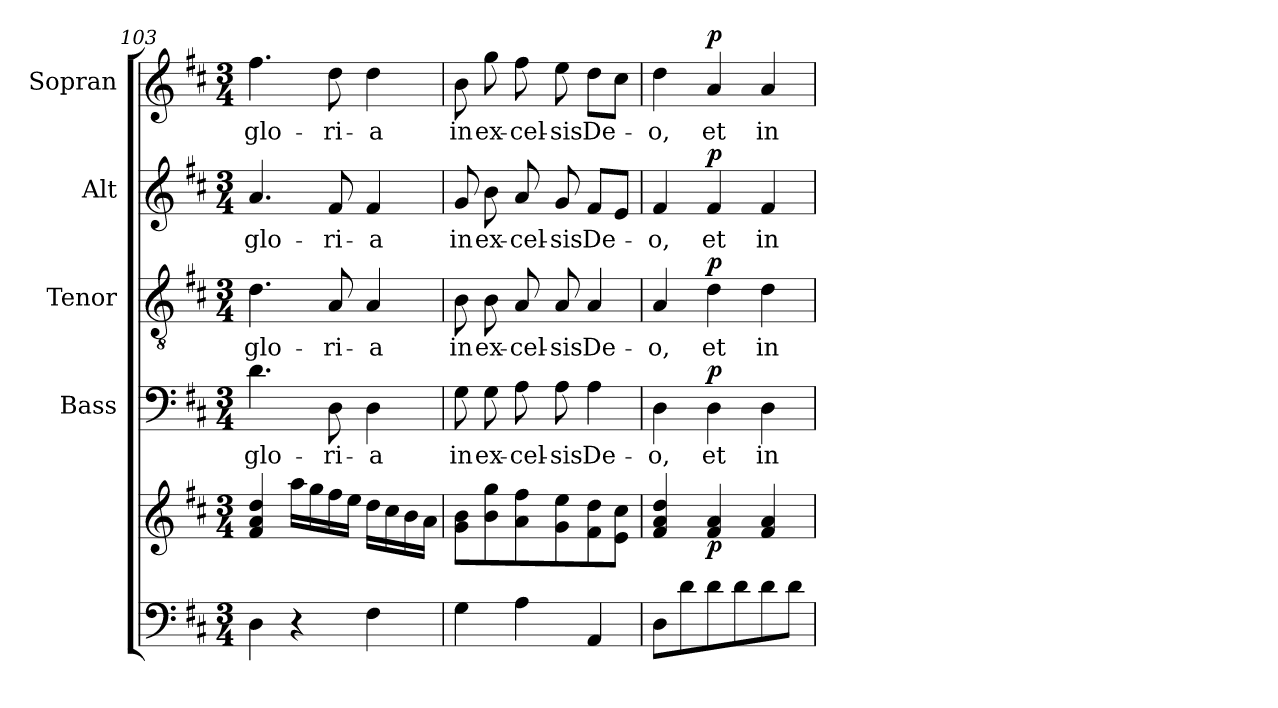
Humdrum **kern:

**kern	**kern	**dynam	**kern	**text	**dynam	**kern	**text	**dynam	**kern	**text	**dynam	**kern	**text	**dynam
*part5	*part5	*part5	*part4	*part4	*part4	*part3	*part3	*part3	*part2	*part2	*part2	*part1	*part1	*part1
*staff6	*staff5	*staff5/6	*staff4	*staff4	*staff4	*staff3	*staff3	*staff3	*staff2	*staff2	*staff2	*staff1	*staff1	*staff1
*	*	*	*I"Bass	*	*	*I"Tenor	*	*	*I"Alt	*	*	*I"Sopran	*	*
*	*	*	*I'B.	*	*	*I'T.	*	*	*I'A.	*	*	*I'S.	*	*
*clefF4	*clefG2	*	*clefF4	*	*	*clefGv2	*	*	*clefG2	*	*	*clefG2	*	*
*k[f#c#]	*k[f#c#]	*	*k[f#c#]	*	*	*k[f#c#]	*	*	*k[f#c#]	*	*	*k[f#c#]	*	*
*D:	*D:	*	*D:	*	*	*D:	*	*	*D:	*	*	*D:	*	*
*M3/4	*M3/4	*	*M3/4	*	*	*M3/4	*	*	*M3/4	*	*	*M3/4	*	*
=103	=103	=103	=103	=103	=103	=103	=103	=103	=103	=103	=103	=103	=103	=103
!	!	!	!	!LO:LY:b	!	!	!LO:LY:b	!	!	!LO:LY:b	!	!	!LO:LY:b	!
4D\	4f#/ 4a/ 4dd/	.	4.d\	glo-	.	4.d\	glo-	.	4.a/	glo-	.	4.ff#\	glo-	.
4r	16aa\LL	.	.	.	.	.	.	.	.	.	.	.	.	.
.	16gg\	.	.	.	.	.	.	.	.	.	.	.	.	.
!	!	!	!	!LO:LY:b	!	!	!LO:LY:b	!	!	!LO:LY:b	!	!	!LO:LY:b	!
.	16ff#\	.	8D\	-ri-	.	8A/	-ri-	.	8f#/	-ri-	.	8dd\	-ri-	.
.	16ee\JJ	.	.	.	.	.	.	.	.	.	.	.	.	.
!	!	!	!	!LO:LY:b	!	!	!LO:LY:b	!	!	!LO:LY:b	!	!	!LO:LY:b	!
4F#\	16dd\LL	.	4D\	-a	.	4A/	-a	.	4f#/	-a	.	4dd\	-a	.
.	16cc#\	.	.	.	.	.	.	.	.	.	.	.	.	.
.	16b\	.	.	.	.	.	.	.	.	.	.	.	.	.
.	16a\JJ	.	.	.	.	.	.	.	.	.	.	.	.	.
!!LO:PB:g=z
=104	=104	=104	=104	=104	=104	=104	=104	=104	=104	=104	=104	=104	=104	=104
!	!	!	!	!LO:LY:b	!	!	!LO:LY:b	!	!	!LO:LY:b	!	!	!LO:LY:b	!
4G\	8g\ 8b\L	.	8G\	in	.	8B\	in	.	8g/	in	.	8b\	in	.
!	!	!	!	!LO:LY:b	!	!	!LO:LY:b	!	!	!LO:LY:b	!	!	!LO:LY:b	!
.	8b\ 8gg\	.	8G\	ex-	.	8B\	ex-	.	8b\	ex-	.	8gg\	ex-	.
!	!	!	!	!LO:LY:b	!	!	!LO:LY:b	!	!	!LO:LY:b	!	!	!LO:LY:b	!
4A\	8a\ 8ff#\	.	8A\	-cel-	.	8A/	-cel-	.	8a/	-cel-	.	8ff#\	-cel-	.
!	!	!	!	!LO:LY:b	!	!	!LO:LY:b	!	!	!LO:LY:b	!	!	!LO:LY:b	!
.	8g\ 8ee\	.	8A\	-sis	.	8A/	-sis	.	8g/	-sis	.	8ee\	-sis	.
!	!	!	!	!LO:LY:b	!	!	!LO:LY:b	!	!	!LO:LY:b	!	!	!LO:LY:b	!
4AA/	8f#\ 8dd\	.	4A\	De-	.	4A/	De-	.	8f#/L	De-	.	8dd\L	De-	.
.	8e\ 8cc#\J	.	.	.	.	.	.	.	8e/J	.	.	8cc#\J	.	.
=105	=105	=105	=105	=105	=105	=105	=105	=105	=105	=105	=105	=105	=105	=105
!	!	!	!	!LO:LY:b	!	!	!LO:LY:b	!	!	!LO:LY:b	!	!	!LO:LY:b	!
8D\L	4f#/ 4a/ 4dd/	.	4D\	-o,	.	4A/	-o,	.	4f#/	-o,	.	4dd\	-o,	.
8d\	.	.	.	.	.	.	.	.	.	.	.	.	.	.
!	!	!LO:DY:b	!	!LO:LY:b	!LO:DY:a	!	!LO:LY:b	!LO:DY:a	!	!LO:LY:b	!LO:DY:a	!	!LO:LY:b	!LO:DY:a
8d\	4f#/ 4a/	p	4D\	et	p	4d\	et	p	4f#/	et	p	4a/	et	p
8d\	.	.	.	.	.	.	.	.	.	.	.	.	.	.
!	!	!	!	!LO:LY:b	!	!	!LO:LY:b	!	!	!LO:LY:b	!	!	!LO:LY:b	!
8d\	4f#/ 4a/	.	4D\	in	.	4d\	in	.	4f#/	in	.	4a/	in	.
8d\J	.	.	.	.	.	.	.	.	.	.	.	.	.	.
=	=	=	=	=	=	=	=	=	=	=	=	=	=	=
*-	*-	*-	*-	*-	*-	*-	*-	*-	*-	*-	*-	*-	*-	*-
